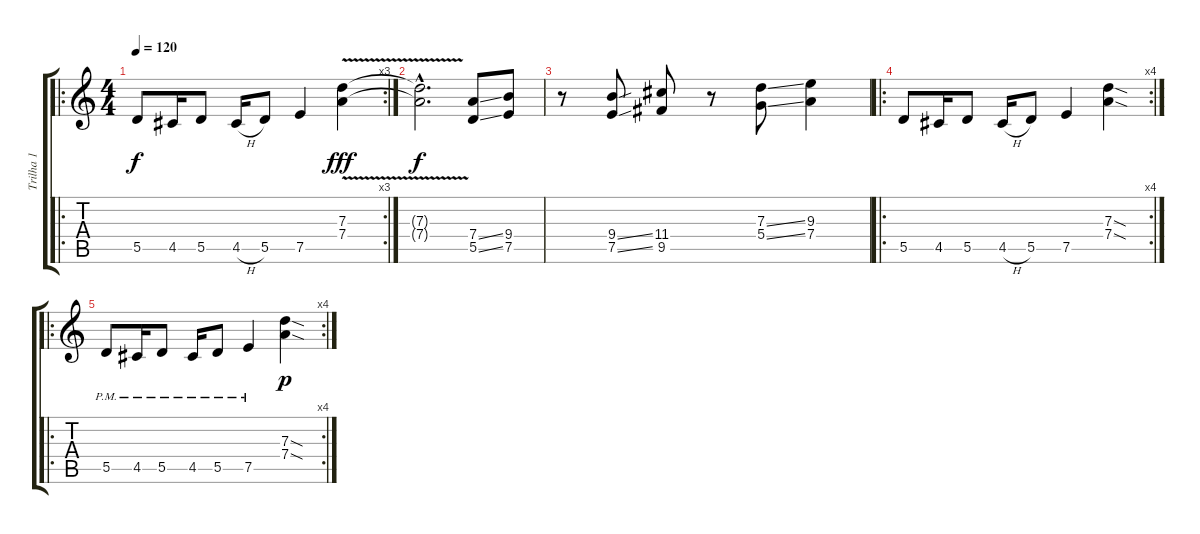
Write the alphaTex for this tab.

\track ("Trilha 1" "Trilha 1") {instrument distortionguitar}
\staff {score tabs}
\tuning (E4 B3 G3 D3 A2 E2) {hide}
\ro
\rc 3
\ts (4 4)
\tempo 120
\clef g2
\ks c
5.5.8{dy f instrument distortionguitar} 4.5.16 5.5.8 4.5{h}.16 5.5.8 7.5.4 (7.3{v} 7.4).4{dy fff} |
(7.3{hac t} 7.4{hac t}).2{d dy f} (7.4{ss} 5.5{ss}).8 (9.4 7.5).8 |
r.8 (9.4{ss} 7.5{ss}).8 (11.4 9.5).8 r.8 (7.3{ss} 5.4{ss}).8 (9.3 7.4).4 |
\ro
\rc 4
5.5.8 4.5.16 5.5.8 4.5{h}.16 5.5.8 7.5.4 (7.3{sod} 7.4{sod}).4 |
\ro
\rc 4
5.5{pm}.8 4.5{pm}.16 5.5{pm}.8 4.5{pm}.16 5.5{pm}.8 7.5{pm}.4 (7.3{sod} 7.4{sod}).4{dy p}
